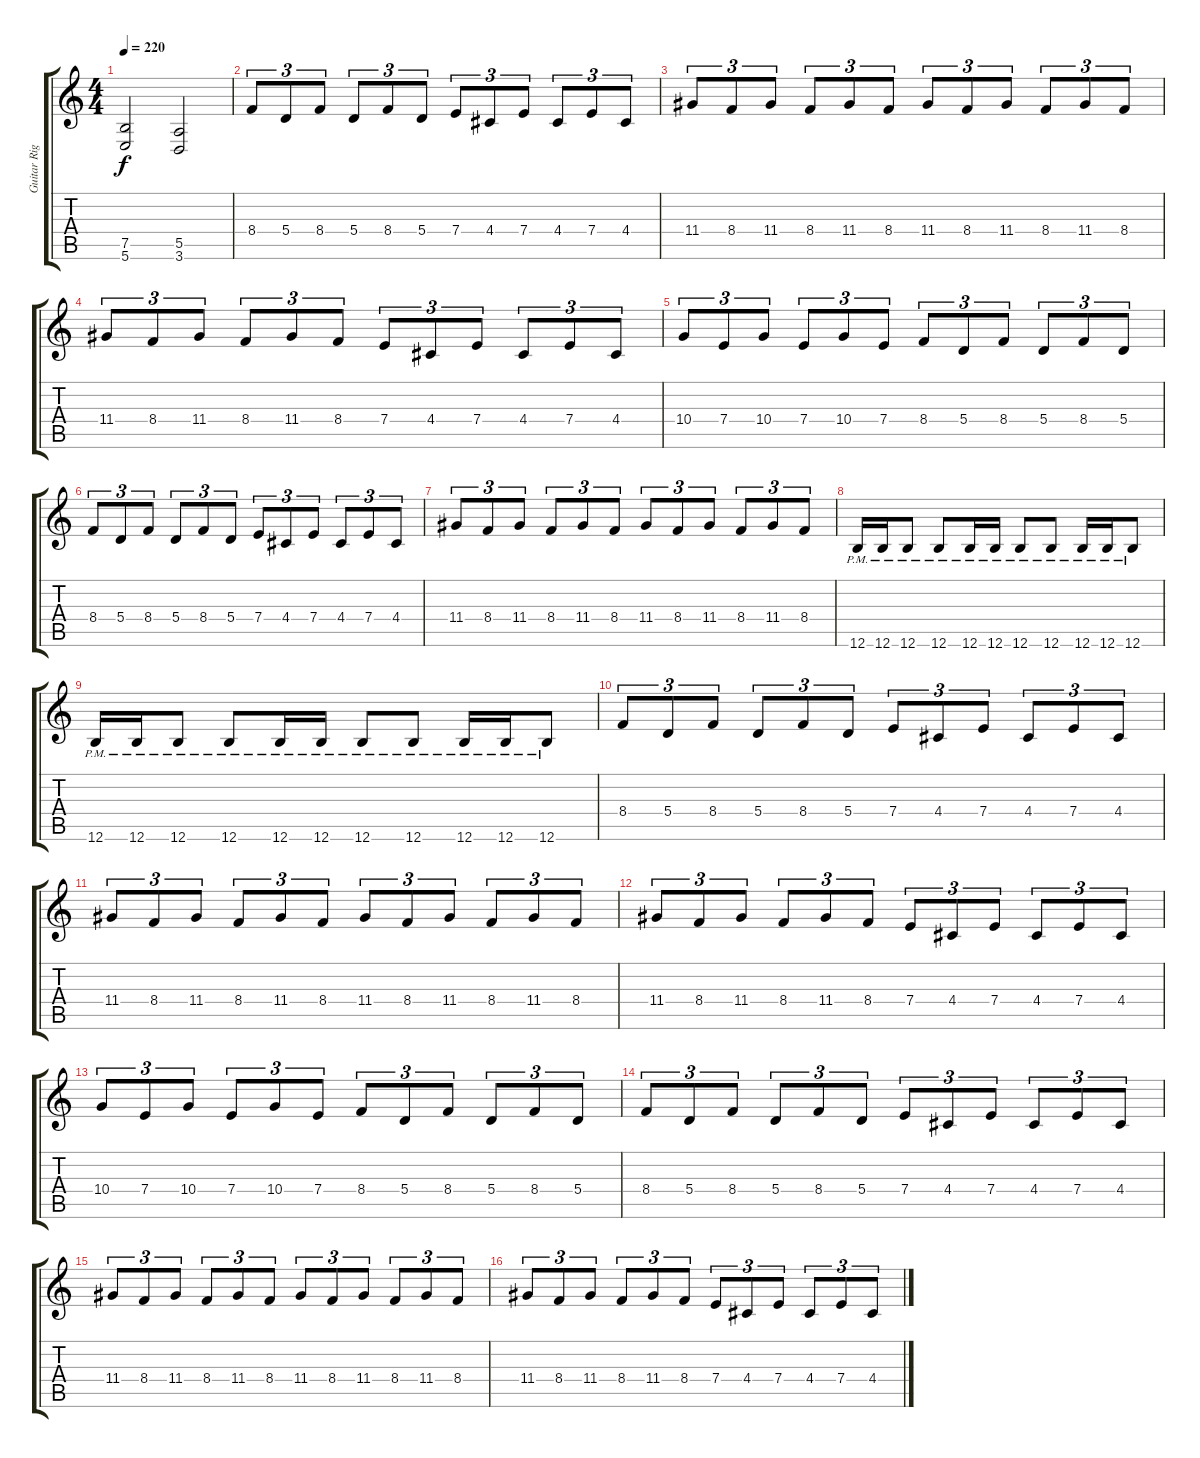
\track ("Guitar Right" "Guitar Rig") {instrument distortionguitar}
\staff {score tabs}
\tuning (B3 Gb3 D3 A2 E2 B1) {hide}
\ts (4 4)
\tempo 220
\clef g2
\ks c
(7.5 5.6).2{dy f} (5.5 3.6).2 |
8.4.8{tu (3 2)} 5.4.8{tu (3 2)} 8.4.8{tu (3 2)} 5.4.8{tu (3 2)} 8.4.8{tu (3 2)} 5.4.8{tu (3 2)} 7.4.8{tu (3 2)} 4.4.8{tu (3 2)} 7.4.8{tu (3 2)} 4.4.8{tu (3 2)} 7.4.8{tu (3 2)} 4.4.8{tu (3 2)} |
11.4.8{tu (3 2)} 8.4.8{tu (3 2)} 11.4.8{tu (3 2)} 8.4.8{tu (3 2)} 11.4.8{tu (3 2)} 8.4.8{tu (3 2)} 11.4.8{tu (3 2)} 8.4.8{tu (3 2)} 11.4.8{tu (3 2)} 8.4.8{tu (3 2)} 11.4.8{tu (3 2)} 8.4.8{tu (3 2)} |
11.4.8{tu (3 2)} 8.4.8{tu (3 2)} 11.4.8{tu (3 2)} 8.4.8{tu (3 2)} 11.4.8{tu (3 2)} 8.4.8{tu (3 2)} 7.4.8{tu (3 2)} 4.4.8{tu (3 2)} 7.4.8{tu (3 2)} 4.4.8{tu (3 2)} 7.4.8{tu (3 2)} 4.4.8{tu (3 2)} |
10.4.8{tu (3 2)} 7.4.8{tu (3 2)} 10.4.8{tu (3 2)} 7.4.8{tu (3 2)} 10.4.8{tu (3 2)} 7.4.8{tu (3 2)} 8.4.8{tu (3 2)} 5.4.8{tu (3 2)} 8.4.8{tu (3 2)} 5.4.8{tu (3 2)} 8.4.8{tu (3 2)} 5.4.8{tu (3 2)} |
8.4.8{tu (3 2)} 5.4.8{tu (3 2)} 8.4.8{tu (3 2)} 5.4.8{tu (3 2)} 8.4.8{tu (3 2)} 5.4.8{tu (3 2)} 7.4.8{tu (3 2)} 4.4.8{tu (3 2)} 7.4.8{tu (3 2)} 4.4.8{tu (3 2)} 7.4.8{tu (3 2)} 4.4.8{tu (3 2)} |
11.4.8{tu (3 2)} 8.4.8{tu (3 2)} 11.4.8{tu (3 2)} 8.4.8{tu (3 2)} 11.4.8{tu (3 2)} 8.4.8{tu (3 2)} 11.4.8{tu (3 2)} 8.4.8{tu (3 2)} 11.4.8{tu (3 2)} 8.4.8{tu (3 2)} 11.4.8{tu (3 2)} 8.4.8{tu (3 2)} |
12.6{pm}.16 12.6{pm}.16 12.6{pm}.8 12.6{pm}.8 12.6{pm}.16 12.6{pm}.16 12.6{pm}.8 12.6{pm}.8 12.6{pm}.16 12.6{pm}.16 12.6{pm}.8 |
12.6{pm}.16 12.6{pm}.16 12.6{pm}.8 12.6{pm}.8 12.6{pm}.16 12.6{pm}.16 12.6{pm}.8 12.6{pm}.8 12.6{pm}.16 12.6{pm}.16 12.6{pm}.8 |
8.4.8{tu (3 2)} 5.4.8{tu (3 2)} 8.4.8{tu (3 2)} 5.4.8{tu (3 2)} 8.4.8{tu (3 2)} 5.4.8{tu (3 2)} 7.4.8{tu (3 2)} 4.4.8{tu (3 2)} 7.4.8{tu (3 2)} 4.4.8{tu (3 2)} 7.4.8{tu (3 2)} 4.4.8{tu (3 2)} |
11.4.8{tu (3 2)} 8.4.8{tu (3 2)} 11.4.8{tu (3 2)} 8.4.8{tu (3 2)} 11.4.8{tu (3 2)} 8.4.8{tu (3 2)} 11.4.8{tu (3 2)} 8.4.8{tu (3 2)} 11.4.8{tu (3 2)} 8.4.8{tu (3 2)} 11.4.8{tu (3 2)} 8.4.8{tu (3 2)} |
11.4.8{tu (3 2)} 8.4.8{tu (3 2)} 11.4.8{tu (3 2)} 8.4.8{tu (3 2)} 11.4.8{tu (3 2)} 8.4.8{tu (3 2)} 7.4.8{tu (3 2)} 4.4.8{tu (3 2)} 7.4.8{tu (3 2)} 4.4.8{tu (3 2)} 7.4.8{tu (3 2)} 4.4.8{tu (3 2)} |
10.4.8{tu (3 2)} 7.4.8{tu (3 2)} 10.4.8{tu (3 2)} 7.4.8{tu (3 2)} 10.4.8{tu (3 2)} 7.4.8{tu (3 2)} 8.4.8{tu (3 2)} 5.4.8{tu (3 2)} 8.4.8{tu (3 2)} 5.4.8{tu (3 2)} 8.4.8{tu (3 2)} 5.4.8{tu (3 2)} |
8.4.8{tu (3 2)} 5.4.8{tu (3 2)} 8.4.8{tu (3 2)} 5.4.8{tu (3 2)} 8.4.8{tu (3 2)} 5.4.8{tu (3 2)} 7.4.8{tu (3 2)} 4.4.8{tu (3 2)} 7.4.8{tu (3 2)} 4.4.8{tu (3 2)} 7.4.8{tu (3 2)} 4.4.8{tu (3 2)} |
11.4.8{tu (3 2)} 8.4.8{tu (3 2)} 11.4.8{tu (3 2)} 8.4.8{tu (3 2)} 11.4.8{tu (3 2)} 8.4.8{tu (3 2)} 11.4.8{tu (3 2)} 8.4.8{tu (3 2)} 11.4.8{tu (3 2)} 8.4.8{tu (3 2)} 11.4.8{tu (3 2)} 8.4.8{tu (3 2)} |
11.4.8{tu (3 2)} 8.4.8{tu (3 2)} 11.4.8{tu (3 2)} 8.4.8{tu (3 2)} 11.4.8{tu (3 2)} 8.4.8{tu (3 2)} 7.4.8{tu (3 2)} 4.4.8{tu (3 2)} 7.4.8{tu (3 2)} 4.4.8{tu (3 2)} 7.4.8{tu (3 2)} 4.4.8{tu (3 2)}
